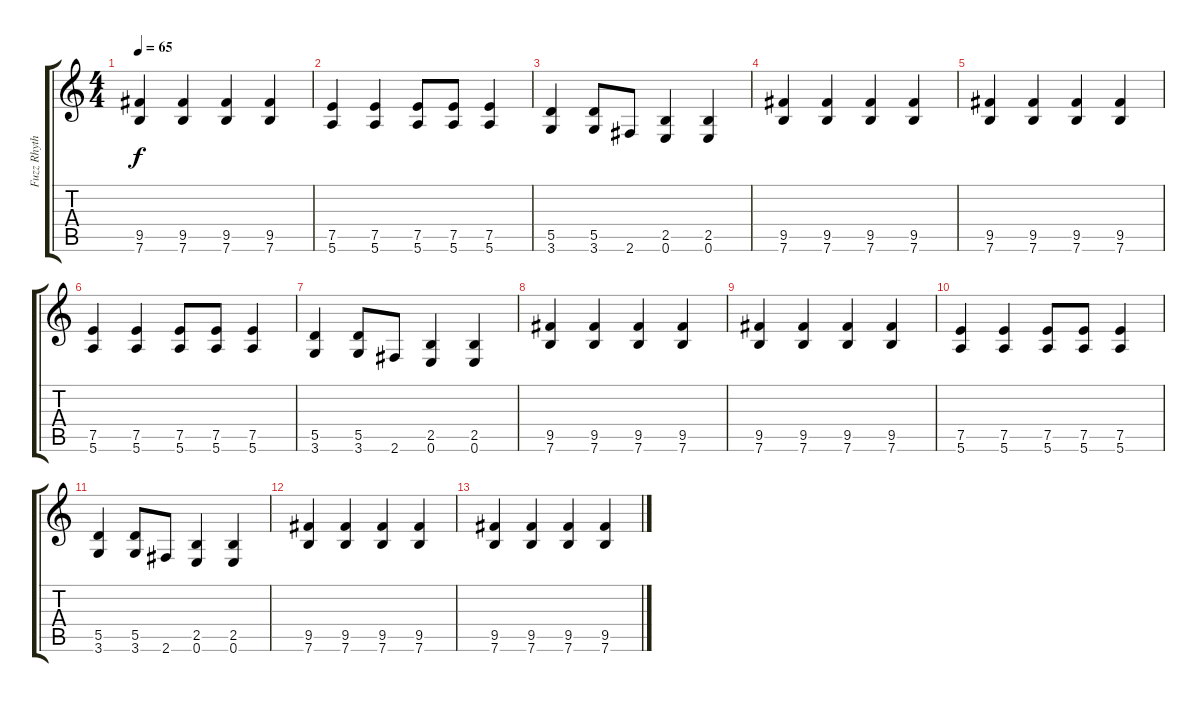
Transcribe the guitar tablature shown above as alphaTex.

\track ("Fuzz Rhythm" "Fuzz Rhyth") {instrument distortionguitar}
\staff {score tabs}
\tuning (E4 B3 G3 D3 A2 E2) {hide}
\ts (4 4)
\tempo 65
\clef g2
\ks c
(9.5 7.6).4{dy f} (9.5 7.6).4 (9.5 7.6).4 (9.5 7.6).4 |
(7.5 5.6).4 (7.5 5.6).4 (7.5 5.6).8 (7.5 5.6).8 (7.5 5.6).4 |
(5.5 3.6).4 (5.5 3.6).8 2.6.8 (2.5 0.6).4 (2.5 0.6).4 |
(9.5 7.6).4 (9.5 7.6).4 (9.5 7.6).4 (9.5 7.6).4 |
(9.5 7.6).4 (9.5 7.6).4 (9.5 7.6).4 (9.5 7.6).4 |
(7.5 5.6).4 (7.5 5.6).4 (7.5 5.6).8 (7.5 5.6).8 (7.5 5.6).4 |
(5.5 3.6).4 (5.5 3.6).8 2.6.8 (2.5 0.6).4 (2.5 0.6).4 |
(9.5 7.6).4 (9.5 7.6).4 (9.5 7.6).4 (9.5 7.6).4 |
(9.5 7.6).4 (9.5 7.6).4 (9.5 7.6).4 (9.5 7.6).4 |
(7.5 5.6).4 (7.5 5.6).4 (7.5 5.6).8 (7.5 5.6).8 (7.5 5.6).4 |
(5.5 3.6).4 (5.5 3.6).8 2.6.8 (2.5 0.6).4 (2.5 0.6).4 |
(9.5 7.6).4 (9.5 7.6).4 (9.5 7.6).4 (9.5 7.6).4 |
(9.5 7.6).4 (9.5 7.6).4 (9.5 7.6).4 (9.5 7.6).4
